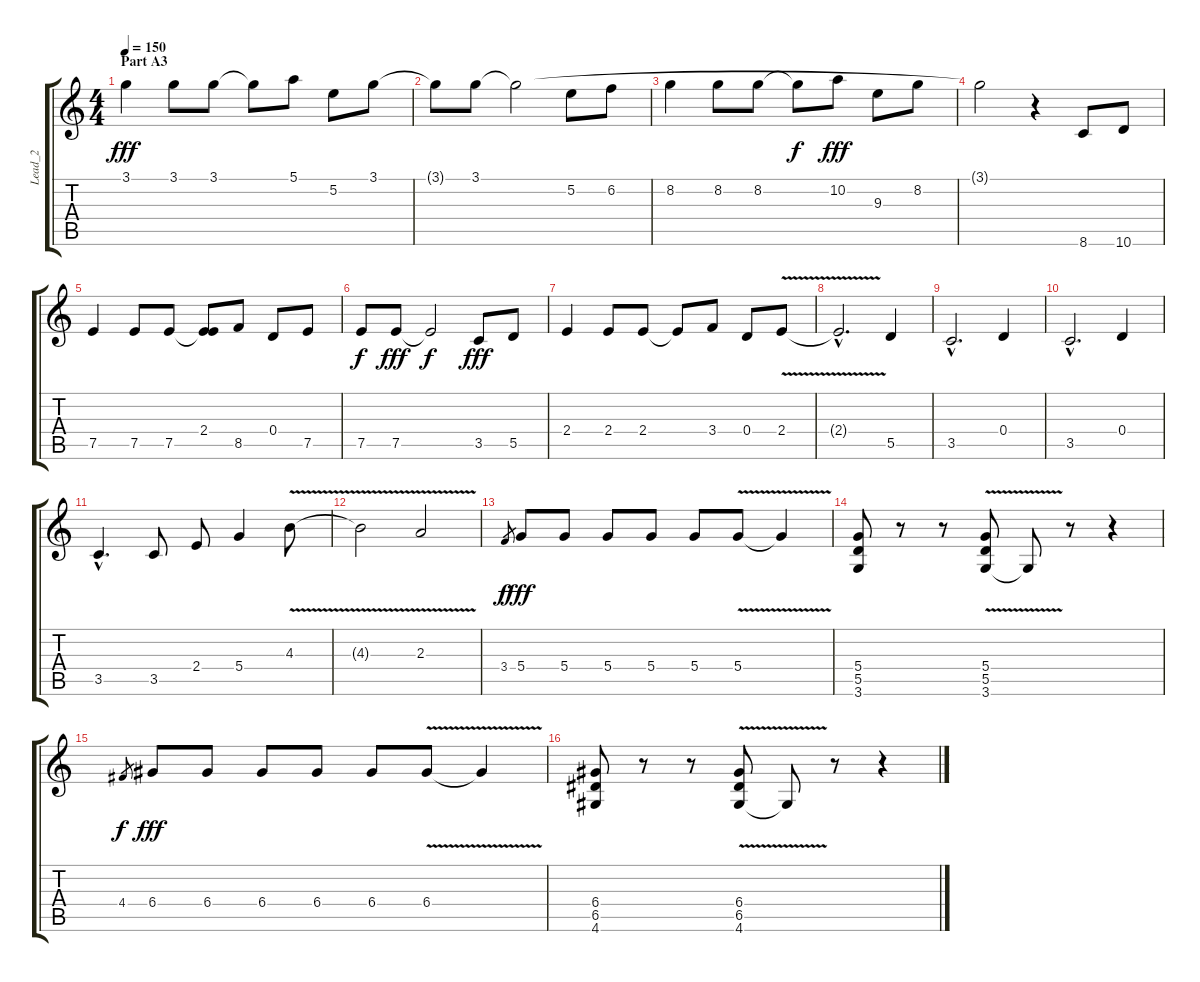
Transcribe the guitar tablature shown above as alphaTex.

\track ("Lead_2" "Lead_2") {instrument electricguitarjazz}
\staff {score tabs}
\tuning (E4 B3 G3 D3 A2 E2) {hide}
\ts (4 4)
\section ("" "Part A3")
\tempo 150
\clef g2
\ks c
3.1.4{dy fff} 3.1.8 3.1.8 3.1{t}.8 5.1.8 5.2.8 3.1.8 |
3.1{t}.8 3.1.8 3.1{t}.2 5.2.8 6.2.8 |
8.2.4 8.2.8 8.2.8 8.2{t}.8{dy f} 10.2.8{dy fff} 9.3.8 8.2.8 |
3.1{t}.2 r.4{volume 16 instrument electricbasspick} 8.6.8 10.6.8 |
7.5.4 7.5.8 7.5.8 (2.4 7.5{t}).8 8.5.8 0.4.8 7.5.8 |
7.5.8{dy f} 7.5.8{dy fff} 7.5{t}.2{dy f} 3.5.8{dy fff} 5.5.8 |
2.4.4 2.4.8 2.4.8 2.4{t}.8 3.4.8 0.4.8 2.4{v}.8 |
2.4{hac t}.2{d} 5.5.4 |
3.5{hac}.2{d} 0.4.4 |
3.5{hac}.2{d} 0.4.4 |
3.5{hac}.4{d} 3.5.8 2.4.8 5.4.4 4.3{v}.8 |
4.3{t}.2 2.3{v}.2 |
3.4.8{gr dy f} 5.4.8{dy fff} 5.4.8 5.4.8 5.4.8 5.4.8 5.4{v}.8 5.4{t}.4 |
(5.4 5.5 3.6).8 r.8 r.8 (5.4 5.5 3.6{v}).8 3.6{t}.8 r.8 r.4 |
4.4.8{gr dy f} 6.4.8{dy fff} 6.4.8 6.4.8 6.4.8 6.4.8 6.4{v}.8 6.4{t}.4 |
(6.4 6.5 4.6).8 r.8 r.8 (6.4 6.5 4.6{v}).8 4.6{t}.8 r.8 r.4
